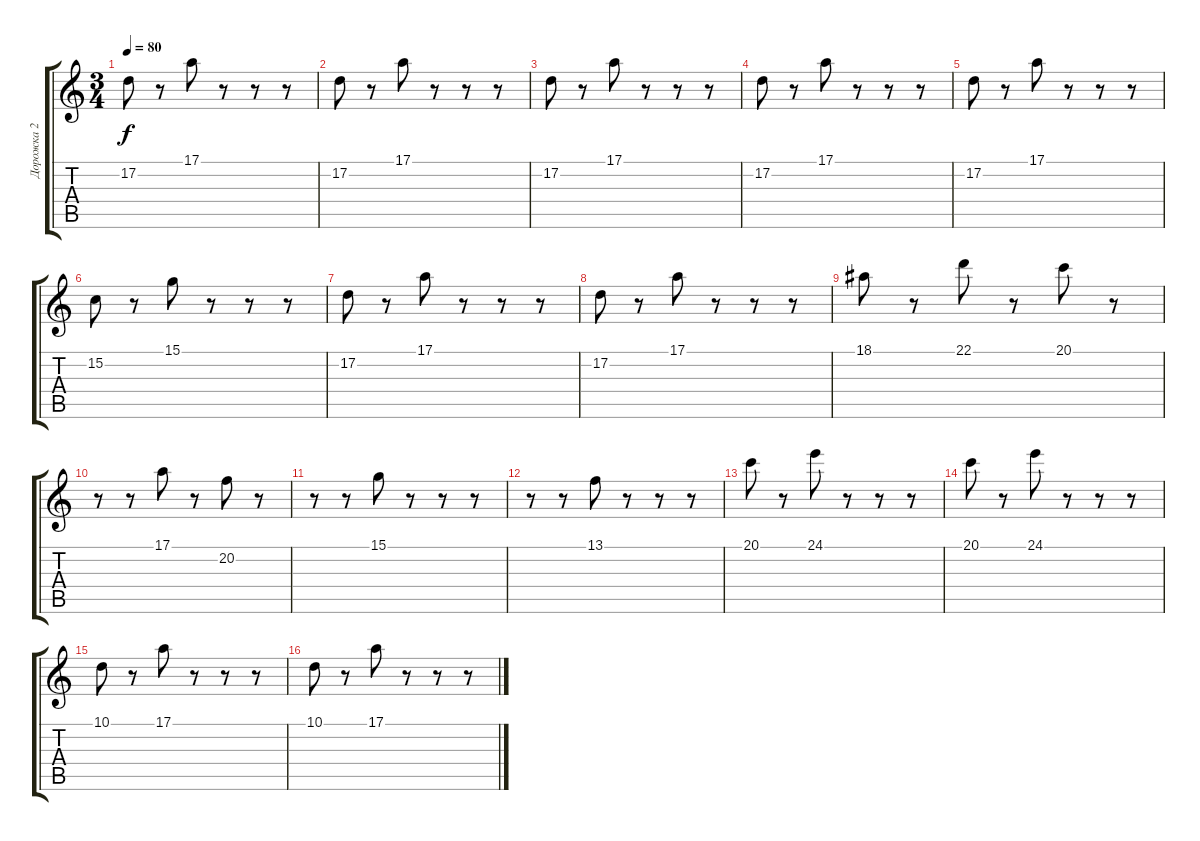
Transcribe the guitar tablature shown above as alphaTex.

\track ("Дорожка 2" "Дорожка 2") {instrument musicbox}
\staff {score tabs}
\tuning (E4 A3 F3 C3 G2 D2) {hide}
\ts (3 4)
\tempo 80
\clef g2
\ks c
17.2.8{dy f} r.8 17.1.8 r.8 r.8 r.8 |
17.2.8 r.8 17.1.8 r.8 r.8 r.8 |
17.2.8 r.8 17.1.8 r.8 r.8 r.8 |
17.2.8 r.8 17.1.8 r.8 r.8 r.8 |
17.2.8 r.8 17.1.8 r.8 r.8 r.8 |
15.2.8 r.8 15.1.8 r.8 r.8 r.8 |
17.2.8 r.8 17.1.8 r.8 r.8 r.8 |
17.2.8 r.8 17.1.8 r.8 r.8 r.8 |
18.1.8 r.8 22.1.8 r.8 20.1.8 r.8 |
r.8 r.8 17.1.8 r.8 20.2.8 r.8 |
r.8 r.8 15.1.8 r.8 r.8 r.8 |
r.8 r.8 13.1.8 r.8 r.8 r.8 |
20.1.8 r.8 24.1.8 r.8 r.8 r.8 |
20.1.8 r.8 24.1.8 r.8 r.8 r.8 |
10.1.8 r.8 17.1.8 r.8 r.8 r.8 |
10.1.8 r.8 17.1.8 r.8 r.8 r.8
